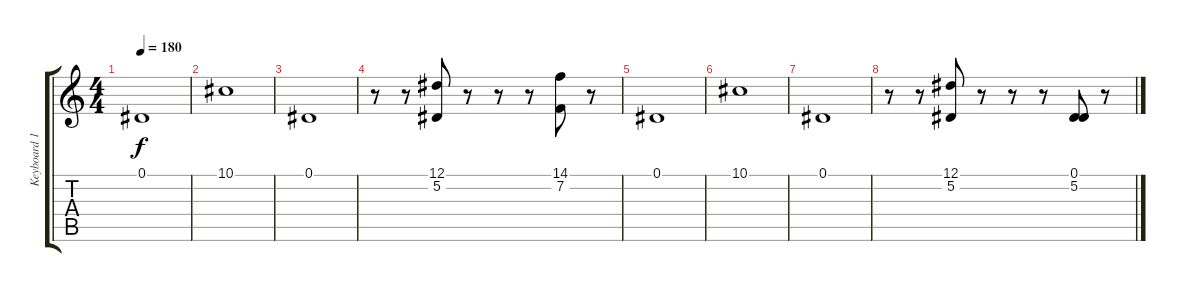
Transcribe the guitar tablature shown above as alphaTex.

\track ("Keyboard 1" "Keyboard 1") {instrument stringensemble1}
\staff {score tabs}
\tuning (Eb4 Bb3 Gb3 Db3 Ab2 Eb2) {hide}
\ts (4 4)
\tempo 180
\clef g2
\ks c
0.1.1{dy f balance 8 instrument stringensemble1} |
10.1.1 |
0.1.1 |
r.8 r.8 (12.1 5.2).8{instrument orchestrahit} r.8 r.8 r.8 (14.1 7.2).8 r.8 |
0.1.1{instrument stringensemble1} |
10.1.1 |
0.1.1 |
r.8 r.8 (12.1 5.2).8{instrument orchestrahit} r.8 r.8 r.8 (0.1 5.2).8 r.8
